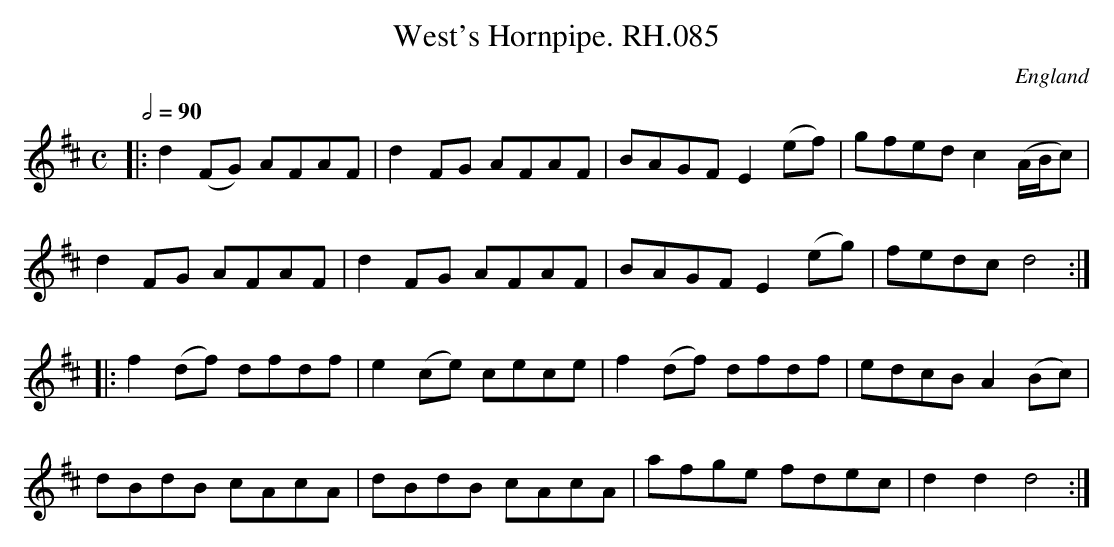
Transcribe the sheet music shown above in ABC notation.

X:1
T:West's Hornpipe. RH.085
L:1/8
M:C
O:England
Q:2/4=90
K:D
|:d2(FG) AFAF|d2FG AFAF|BAGF E2(ef)|gfedc2(A/B/c)|!
d2FG AFAF|d2FG AFAF|BAGF E2(eg)|fedc d4:|!
|:f2(df) dfdf|e2(ce) cece|f2(df) dfdf|edcBA2(Bc)|!
dBdB cAcA|dBdB cAcA|afge fdec|d2d2 d4:|
